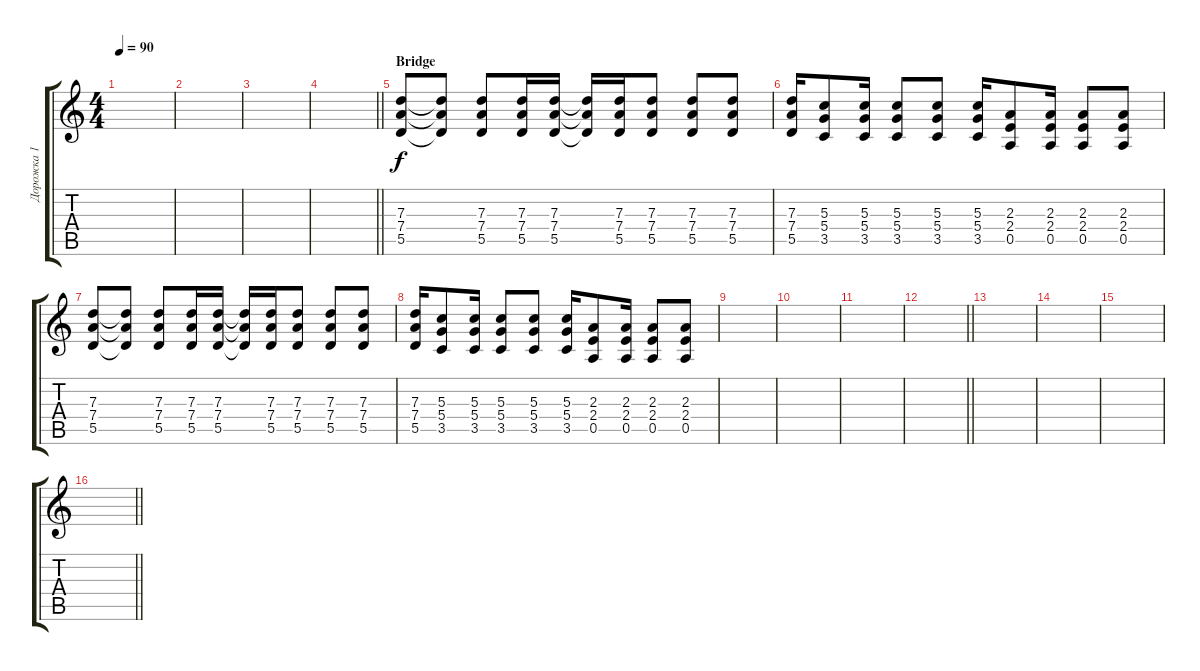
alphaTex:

\track ("Дорожка 1" "Дорожка 1") {instrument acousticguitarsteel}
\staff {score tabs}
\tuning (E4 B3 G3 D3 A2 E2) {hide}
\ts (4 4)
\tempo 90
\clef g2
\ks c
|
|
|
\barLineRight lightlight
|
\section ("" "Bridge")
(7.3 7.4 5.5).8 (7.3{t} 7.4{t} 5.5{t}).8 (7.3 7.4 5.5).8 (7.3 7.4 5.5).16 (7.3 7.4 5.5).16 (7.3{t} 7.4{t} 5.5{t}).16 (7.3 7.4 5.5).16 (7.3 7.4 5.5).8 (7.3 7.4 5.5).8 (7.3 7.4 5.5).8 |
(7.3 7.4 5.5).16 (5.3 5.4 3.5).8 (5.3 5.4 3.5).16 (5.3 5.4 3.5).8 (5.3 5.4 3.5).8 (5.3 5.4 3.5).16 (2.3 2.4 0.5).8 (2.3 2.4 0.5).16 (2.3 2.4 0.5).8 (2.3 2.4 0.5).8 |
(7.3 7.4 5.5).8 (7.3{t} 7.4{t} 5.5{t}).8 (7.3 7.4 5.5).8 (7.3 7.4 5.5).16 (7.3 7.4 5.5).16 (7.3{t} 7.4{t} 5.5{t}).16 (7.3 7.4 5.5).16 (7.3 7.4 5.5).8 (7.3 7.4 5.5).8 (7.3 7.4 5.5).8 |
(7.3 7.4 5.5).16 (5.3 5.4 3.5).8 (5.3 5.4 3.5).16 (5.3 5.4 3.5).8 (5.3 5.4 3.5).8 (5.3 5.4 3.5).16 (2.3 2.4 0.5).8 (2.3 2.4 0.5).16 (2.3 2.4 0.5).8 (2.3 2.4 0.5).8 |
|
|
|
\barLineRight lightlight
|
|
|
|
\barLineRight lightlight
